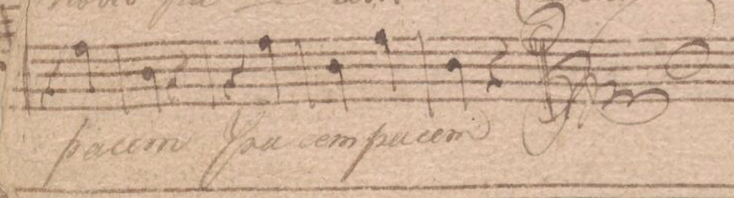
**kern	**text
*I"Basso.	*
*clefF4	*
*k[f#c#]	*
*M2/4	*
4r	.
4A\	pa-
=186	=186
4D\	-cem
4r	.
=187	=187
4r	.
4A\	pa-
=188	=188
4D\	-cem
4A\	pa-
=189	=189
4D\	-cem
4r	.
==	==
*-	*-
